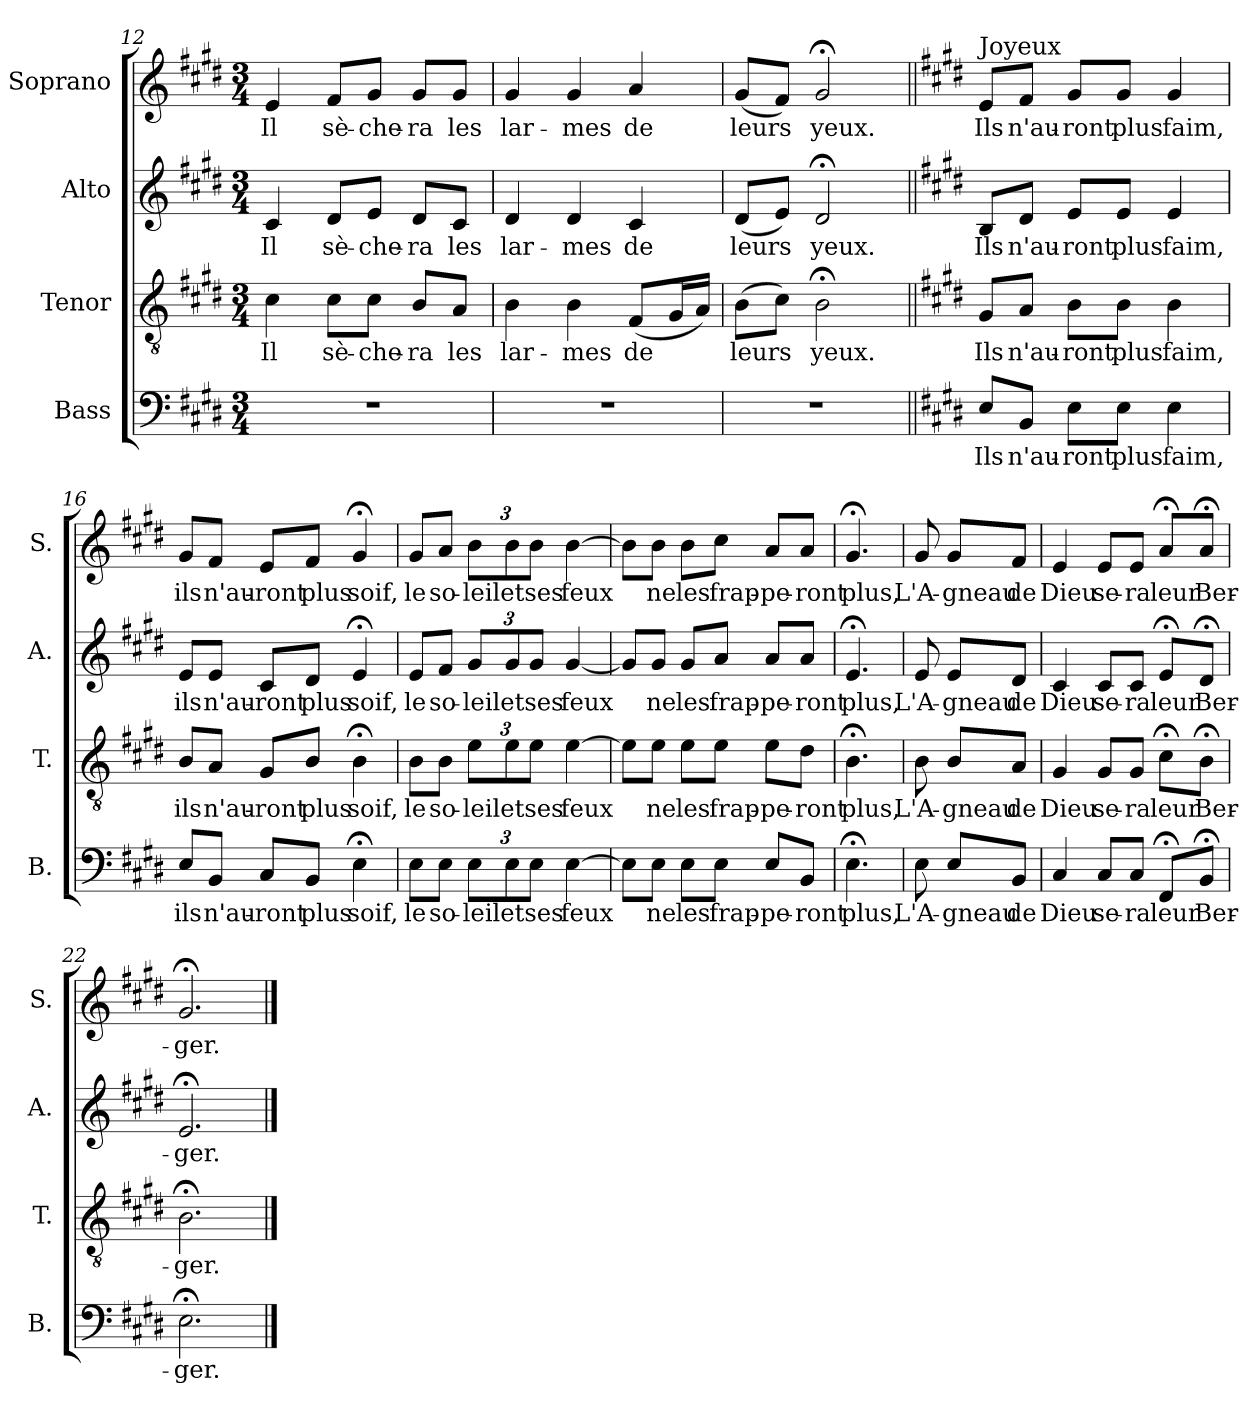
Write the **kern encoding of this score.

**kern	**text	**kern	**text	**kern	**text	**kern	**text
*part4	*part4	*part3	*part3	*part2	*part2	*part1	*part1
*staff4	*staff4	*staff3	*staff3	*staff2	*staff2	*staff1	*staff1
*I"Bass	*	*I"Tenor	*	*I"Alto	*	*I"Soprano	*
*I'B.	*	*I'T.	*	*I'A.	*	*I'S.	*
!!LO:PB:g=z
*clefF4	*	*clefGv2	*	*clefG2	*	*clefG2	*
*k[f#c#g#d#]	*	*k[f#c#g#d#]	*	*k[f#c#g#d#]	*	*k[f#c#g#d#]	*
*M3/4	*	*M3/4	*	*M3/4	*	*M3/4	*
=12	=12	=12	=12	=12	=12	=12	=12
!	!	!	!LO:LY:b	!	!LO:LY:b	!	!LO:LY:b
2.r	.	4c#\	Il	4c#/	Il	4e/	Il
!	!	!	!LO:LY:b	!	!LO:LY:b	!	!LO:LY:b
.	.	8c#\L	sè-	8d#/L	sè-	8f#/L	sè-
!	!	!	!LO:LY:b	!	!LO:LY:b	!	!LO:LY:b
.	.	8c#\J	-che-	8e/J	-che-	8g#/J	-che-
!	!	!	!LO:LY:b	!	!LO:LY:b	!	!LO:LY:b
.	.	8B/L	-ra	8d#/L	-ra	8g#/L	-ra
!	!	!	!LO:LY:b	!	!LO:LY:b	!	!LO:LY:b
.	.	8A/J	les	8c#/J	les	8g#/J	les
=13	=13	=13	=13	=13	=13	=13	=13
!	!	!	!LO:LY:b	!	!LO:LY:b	!	!LO:LY:b
2.r	.	4B\	lar-	4d#/	lar-	4g#/	lar-
!	!	!	!LO:LY:b	!	!LO:LY:b	!	!LO:LY:b
.	.	4B\	-mes	4d#/	-mes	4g#/	-mes
!	!	!	!LO:LY:b	!	!LO:LY:b	!	!LO:LY:b
.	.	(8F#/L	de	4c#/	de	4a/	de
.	.	16G#/L	.	.	.	.	.
.	.	16A/JJ)	.	.	.	.	.
=14	=14	=14	=14	=14	=14	=14	=14
!	!	!	!LO:LY:b	!	!LO:LY:b	!	!LO:LY:b
2.r	.	(8B\L	leurs	(8d#/L	leurs	(8g#/L	leurs
.	.	8c#\J)	.	8e/J)	.	8f#/J)	.
!	!	!	!LO:LY:b	!	!LO:LY:b	!	!LO:LY:b
.	.	2B;<\	yeux.	2d#;</	yeux.	2g#;</	yeux.
!!LO:LB:g=z
=15||	=15||	=15||	=15||	=15||	=15||	=15||	=15||
*k[f#c#g#d#]	*	*k[f#c#g#d#]	*	*k[f#c#g#d#]	*	*k[f#c#g#d#]	*
!	!	!	!	!	!	!LO:TX:a:t=Joyeux	!
!	!LO:LY:b	!	!LO:LY:b	!	!LO:LY:b	!	!LO:LY:b
8E/L	Ils	8G#/L	Ils	8B/L	Ils	8e/L	Ils
!	!LO:LY:b	!	!LO:LY:b	!	!LO:LY:b	!	!LO:LY:b
8BB/J	n'au-	8A/J	n'au-	8d#/J	n'au-	8f#/J	n'au-
!	!LO:LY:b	!	!LO:LY:b	!	!LO:LY:b	!	!LO:LY:b
8E\L	-ront	8B\L	-ront	8e/L	-ront	8g#/L	-ront
!	!LO:LY:b	!	!LO:LY:b	!	!LO:LY:b	!	!LO:LY:b
8E\J	plus	8B\J	plus	8e/J	plus	8g#/J	plus
!	!LO:LY:b	!	!LO:LY:b	!	!LO:LY:b	!	!LO:LY:b
4E\	faim,	4B\	faim,	4e/	faim,	4g#/	faim,
=16	=16	=16	=16	=16	=16	=16	=16
!	!LO:LY:b	!	!LO:LY:b	!	!LO:LY:b	!	!LO:LY:b
8E/L	ils	8B/L	ils	8e/L	ils	8g#/L	ils
!	!LO:LY:b	!	!LO:LY:b	!	!LO:LY:b	!	!LO:LY:b
8BB/J	n'au-	8A/J	n'au-	8e/J	n'au-	8f#/J	n'au-
!	!LO:LY:b	!	!LO:LY:b	!	!LO:LY:b	!	!LO:LY:b
8C#/L	-ront	8G#/L	-ront	8c#/L	-ront	8e/L	-ront
!	!LO:LY:b	!	!LO:LY:b	!	!LO:LY:b	!	!LO:LY:b
8BB/J	plus	8B/J	plus	8d#/J	plus	8f#/J	plus
!	!LO:LY:b	!	!LO:LY:b	!	!LO:LY:b	!	!LO:LY:b
4E;<\	soif,	4B;<\	soif,	4e;</	soif,	4g#;</	soif,
!!LO:PB:g=z
=17	=17	=17	=17	=17	=17	=17	=17
!	!LO:LY:b	!	!LO:LY:b	!	!LO:LY:b	!	!LO:LY:b
8E\L	le	8B\L	le	8e/L	le	8g#/L	le
!	!LO:LY:b	!	!LO:LY:b	!	!LO:LY:b	!	!LO:LY:b
8E\J	so-	8B\J	so-	8f#/J	so-	8a/J	so-
*Xbrackettup	*	*	*	*	*	*	*
!	!LO:LY:b	!	!	!	!	!	!
*	*	*Xbrackettup	*	*	*	*	*
!	!	!	!LO:LY:b	!	!	!	!
*	*	*	*	*Xbrackettup	*	*	*
!	!	!	!	!	!LO:LY:b	!	!
*	*	*	*	*	*	*Xbrackettup	*
!	!	!	!	!	!	!	!LO:LY:b
12E\L	-leil	12e\L	-leil	12g#/L	-leil	12b\L	-leil
!	!LO:LY:b	!	!LO:LY:b	!	!LO:LY:b	!	!LO:LY:b
12E\	et	12e\	et	12g#/	et	12b\	et
!	!LO:LY:b	!	!LO:LY:b	!	!LO:LY:b	!	!LO:LY:b
12E\J	ses	12e\J	ses	12g#/J	ses	12b\J	ses
!	!LO:LY:b	!	!LO:LY:b	!	!LO:LY:b	!	!LO:LY:b
[4E\	feux	[4e\	feux	[4g#/	feux	[4b\	feux
=18	=18	=18	=18	=18	=18	=18	=18
8E\L]	.	8e\L]	.	8g#/L]	.	8b\L]	.
!	!LO:LY:b	!	!LO:LY:b	!	!LO:LY:b	!	!LO:LY:b
8E\J	ne	8e\J	ne	8g#/J	ne	8b\J	ne
!	!LO:LY:b	!	!LO:LY:b	!	!LO:LY:b	!	!LO:LY:b
8E\L	les	8e\L	les	8g#/L	les	8b\L	les
!	!LO:LY:b	!	!LO:LY:b	!	!LO:LY:b	!	!LO:LY:b
8E\J	frap-	8e\J	frap-	8a/J	frap-	8cc#\J	frap-
!	!LO:LY:b	!	!LO:LY:b	!	!LO:LY:b	!	!LO:LY:b
8E/L	-pe-	8e\L	-pe-	8a/L	-pe-	8a/L	-pe-
!	!LO:LY:b	!	!LO:LY:b	!	!LO:LY:b	!	!LO:LY:b
8BB/J	-ront	8d#\J	-ront	8a/J	-ront	8a/J	-ront
=19	=19	=19	=19	=19	=19	=19	=19
!	!LO:LY:b	!	!LO:LY:b	!	!LO:LY:b	!	!LO:LY:b
4.E;<\	plus,	4.B;<\	plus,	4.e;</	plus,	4.g#;</	plus,
!!LO:LB:g=z
=20	=20	=20	=20	=20	=20	=20	=20
!	!LO:LY:b	!	!LO:LY:b	!	!LO:LY:b	!	!LO:LY:b
8E\	L'A-	8B\	L'A-	8e/	L'A-	8g#/	L'A-
!	!LO:LY:b	!	!LO:LY:b	!	!LO:LY:b	!	!LO:LY:b
8E/L	-gneau	8B/L	-gneau	8e/L	-gneau	8g#/L	-gneau
!	!LO:LY:b	!	!LO:LY:b	!	!LO:LY:b	!	!LO:LY:b
8BB/J	de	8A/J	de	8d#/J	de	8f#/J	de
=21	=21	=21	=21	=21	=21	=21	=21
!	!LO:LY:b	!	!LO:LY:b	!	!LO:LY:b	!	!LO:LY:b
4C#/	Dieu	4G#/	Dieu	4c#/	Dieu	4e/	Dieu
!	!LO:LY:b	!	!LO:LY:b	!	!LO:LY:b	!	!LO:LY:b
8C#/L	se-	8G#/L	se-	8c#/L	se-	8e/L	se-
!	!LO:LY:b	!	!LO:LY:b	!	!LO:LY:b	!	!LO:LY:b
8C#/J	-ra	8G#/J	-ra	8c#/J	-ra	8e/J	-ra
!	!LO:LY:b	!	!LO:LY:b	!	!LO:LY:b	!	!LO:LY:b
8FF#;</L	leur	8c#;<\L	leur	8e;</L	leur	8a;</L	leur
!	!LO:LY:b	!	!LO:LY:b	!	!LO:LY:b	!	!LO:LY:b
8BB;</J	Ber-	8B;<\J	Ber-	8d#;</J	Ber-	8a;</J	Ber-
=22	=22	=22	=22	=22	=22	=22	=22
!	!LO:LY:b	!	!LO:LY:b	!	!LO:LY:b	!	!LO:LY:b
2.E;<\	-ger.	2.B;<\	-ger.	2.e;</	-ger.	2.g#;</	-ger.
==	==	==	==	==	==	==	==
*-	*-	*-	*-	*-	*-	*-	*-
